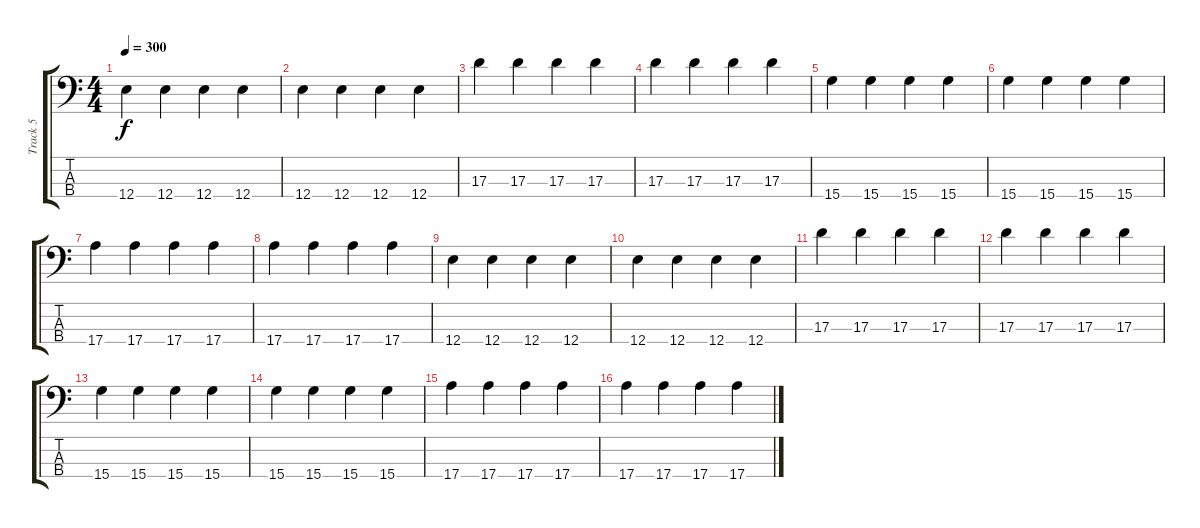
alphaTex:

\track ("Track 5" "Track 5") {instrument electricbassfinger}
\staff {score tabs}
\tuning (G2 D2 A1 E1) {hide}
\ts (4 4)
\tempo 300
\clef f4
\ks c
12.4.4{dy f} 12.4.4 12.4.4 12.4.4 |
12.4.4 12.4.4 12.4.4 12.4.4 |
17.3.4 17.3.4 17.3.4 17.3.4 |
17.3.4 17.3.4 17.3.4 17.3.4 |
15.4.4 15.4.4 15.4.4 15.4.4 |
15.4.4 15.4.4 15.4.4 15.4.4 |
17.4.4 17.4.4 17.4.4 17.4.4 |
17.4.4 17.4.4 17.4.4 17.4.4 |
12.4.4 12.4.4 12.4.4 12.4.4 |
12.4.4 12.4.4 12.4.4 12.4.4 |
17.3.4 17.3.4 17.3.4 17.3.4 |
17.3.4 17.3.4 17.3.4 17.3.4 |
15.4.4 15.4.4 15.4.4 15.4.4 |
15.4.4 15.4.4 15.4.4 15.4.4 |
17.4.4 17.4.4 17.4.4 17.4.4 |
17.4.4 17.4.4 17.4.4 17.4.4
